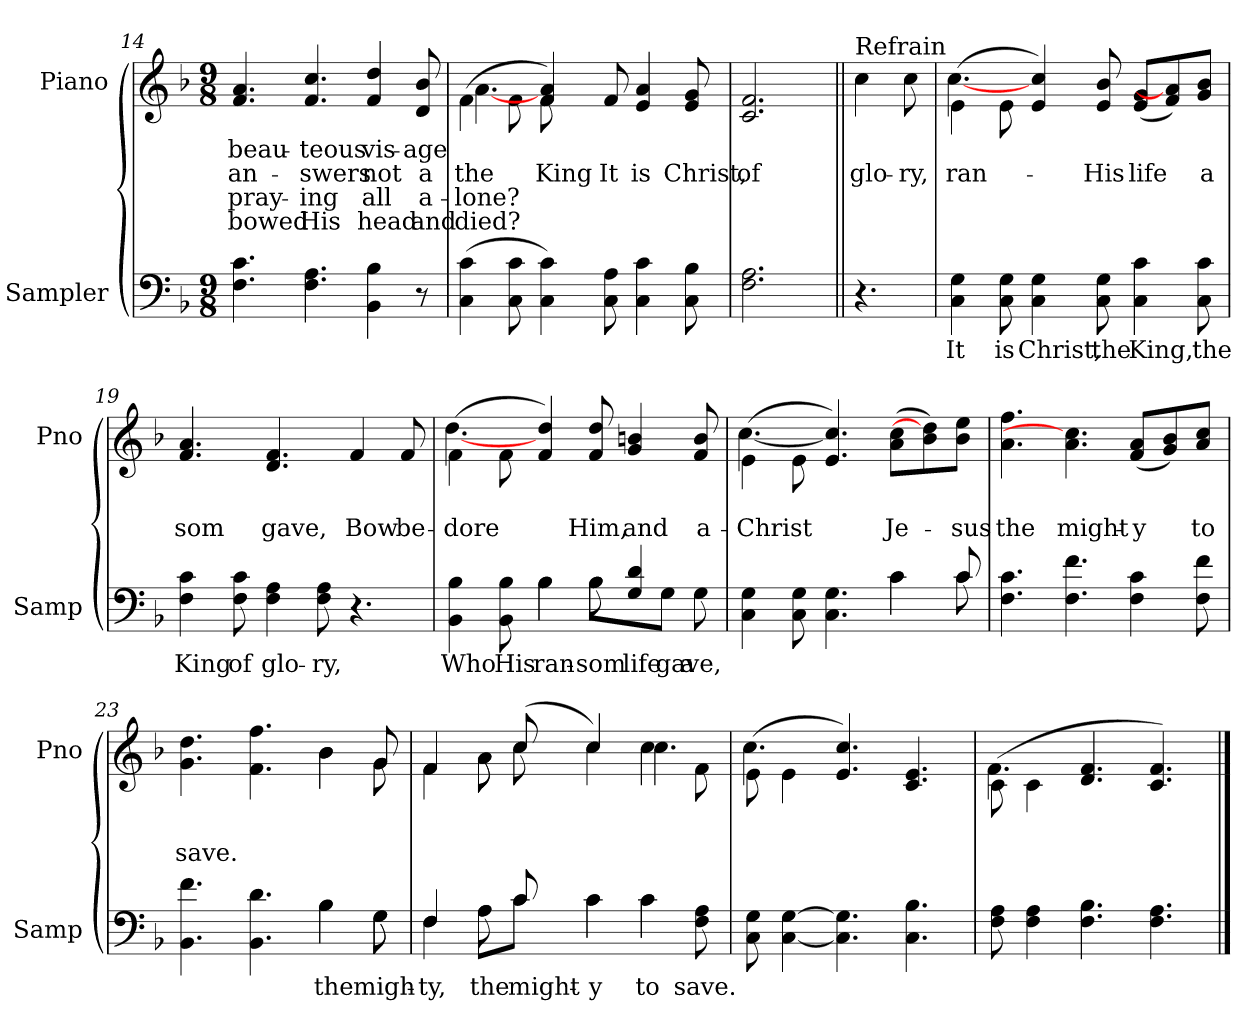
**kern	**text	**kern	**text	**text	**text	**text
*part2	*part2	*part1	*part1	*part1	*part1	*part1
*staff2	*staff2	*staff1	*staff1	*staff1	*staff1	*staff1
*I"Sampler	*	*I"Piano	*	*	*	*
*I'Samp	*	*I'Pno	*	*	*	*
*clefF4	*	*clefG2	*	*	*	*
*k[b-]	*	*k[b-]	*	*	*	*
*F:	*	*F:	*	*	*	*
*M9/8	*	*M9/8	*	*	*	*
=14	=14	=14	=14	=14	=14	=14
4.F 4.c	.	4.f 4.a	beau-	an-	pray-	bowed
4.F 4.A	.	4.f 4.cc	-teous	-swers	-ing	His
4BB- 4B-	.	4f 4dd	vis-	not	all	head
8r	.	8d 8b-	-age	a	a-	and
=15	=15	=15	=15	=15	=15	=15
*	*	*^	*	*	*	*
(4C 4c	.	(4f\	[4.a	.	the	-lone?	died?
8C 8c	.	8f\	.	.	.	.	.
4C 4c)	.	4f 4a)	8f	.	King	.	.
.	.	.	2ryy	.	.	.	.
8C 8A	.	8f/	.	.	It	.	.
4C 4c	.	4e 4a	.	.	is	.	.
8C 8B-	.	8e 8g	8ryy	.	Christ,	.	.
*	*	*v	*v	*	*	*	*
=16	=16	=16	=16	=16	=16	=16
2.F 2.A	.	2.c 2.f	.	of	.	.
=17||	=17||	=17||	=17||	=17||	=17||	=17||
!	!	!LO:TX:t=Refrain	!	!	!	!
4.r	.	4cc	.	glo-	.	.
.	.	8cc	.	-ry,	.	.
=18	=18	=18	=18	=18	=18	=18
*	*	*^	*	*	*	*
4C 4G	It	(4e\	[4.cc	.	ran-	.	.
8C 8G	is	8e\	.	.	.	.	.
4C 4G	Christ,	4e 4cc)	2.ryy	.	.	.	.
8C 8G	the	8e 8b-	.	.	His	.	.
4C 4c	King,	(8e/ 8g/L	.	.	life	.	.
.	.	8f/ 8a]/)	.	.	.	.	.
8C 8c	the	8g/ 8b-/J	.	.	a	.	.
*	*	*v	*v	*	*	*	*
=19	=19	=19	=19	=19	=19	=19
4F 4c	King	4.f 4.a	.	-som	.	.
8F 8c	of	.	.	.	.	.
4F 4A	glo-	4.d 4.f	.	gave,	.	.
8F 8A	-ry,	.	.	.	.	.
4.r	.	4f	.	Bow	.	.
.	.	8f	.	be-	.	.
=20	=20	=20	=20	=20	=20	=20
*^	*	*^	*	*	*	*
4BB- 4B-	4.ryy	Who	(4f\	[4.dd	.	-dore	.	.
8BB- 8B-	.	His	8f\	.	.	.	.	.
4B-\	4B-	ran-	4f 4dd)	2.ryy	.	.	.	.
8B-\	8B-\L	-som	8f 8dd	.	.	Him,	.	.
4G 4d	8ryy	life	4g 4bn	.	.	and	.	.
.	8G\J	gave,	.	.	.	.	.	.
8G\	8ryy	a	8f 8b	.	.	a-	.	.
=21	=21	=21	=21	=21	=21	=21	=21	=21
4C 4G	2.ryy	.	(4e\	[4.cc	.	Christ	.	.
8C 8G	.	.	8e\	.	.	.	.	.
4.C 4.G	.	.	4.e 4.cc])	2.ryy	.	.	.	.
4c\	4c	.	(8a\ 8cc\L	.	.	Je-	.	.
.	.	.	8b-\ 8dd]\)	.	.	.	.	.
8c/	8c	.	8b-\ 8ee\J	.	.	-sus	.	.
*v	*v	*	*	*	*	*	*	*
*	*	*v	*v	*	*	*	*
=22	=22	=22	=22	=22	=22	=22
4.F\ 4.c\	.	4.a 4.ff	.	the	.	.
4.F\ 4.f\	.	4.a 4.cc]	.	might-	.	.
4F\ 4c\	.	(8f/ 8a/L	.	-y	.	.
.	.	8g/ 8b-/)	.	.	.	.
8F\ 8f\	.	8a/ 8cc/J	.	to	.	.
=23	=23	=23	=23	=23	=23	=23
*^	*	*^	*	*	*	*
4.BB-\ 4.f\	2.ryy	.	4.g 4.dd	2.ryy	.	save.	.	.
4.BB-\ 4.d\	.	.	4.f 4.ff	.	.	.	.	.
4B-\	4B-	the	4b-\	4b-	.	.	.	.
8G\	8G	migh-	8g/	8g	.	.	.	.
=24	=24	=24	=24	=24	=24	=24	=24	=24
4F/	4F	-ty,	4f/	4f)	.	.	.	.
8A\	8A\L	the	8a\	8a	.	.	.	.
8c/	8c\J	might-	(8cc/	8cc	.	.	.	.
4c\	4c	-y	4cc/)	4cc	.	.	.	.
4c\	4c	to	(4cc\	4.cc	.	.	.	.
8F 8A	8ryy	save.	8f\	.	.	.	.	.
*v	*v	*	*	*	*	*	*	*
=25	=25	=25	=25	=25	=25	=25	=25
8C 8G	.	(8e\	4.cc	.	.	.	.
[4C [4G	.	4e\	.	.	.	.	.
4.C] 4.G]	.	4.e 4.cc)	2.ryy	.	.	.	.
4.C 4.B-	.	4.c 4.e	.	.	.	.	.
=26	=26	=26	=26	=26	=26	=26	=26
8F 8A	.	(8c\	4.f	.	.	.	.
4F 4A	.	4c\	.	.	.	.	.
4.F 4.B-	.	4.d 4.f	2.ryy	.	.	.	.
4.F 4.A	.	4.c 4.f)	.	.	.	.	.
*	*	*v	*v	*	*	*	*
==	==	==	==	==	==	==
*-	*-	*-	*-	*-	*-	*-
